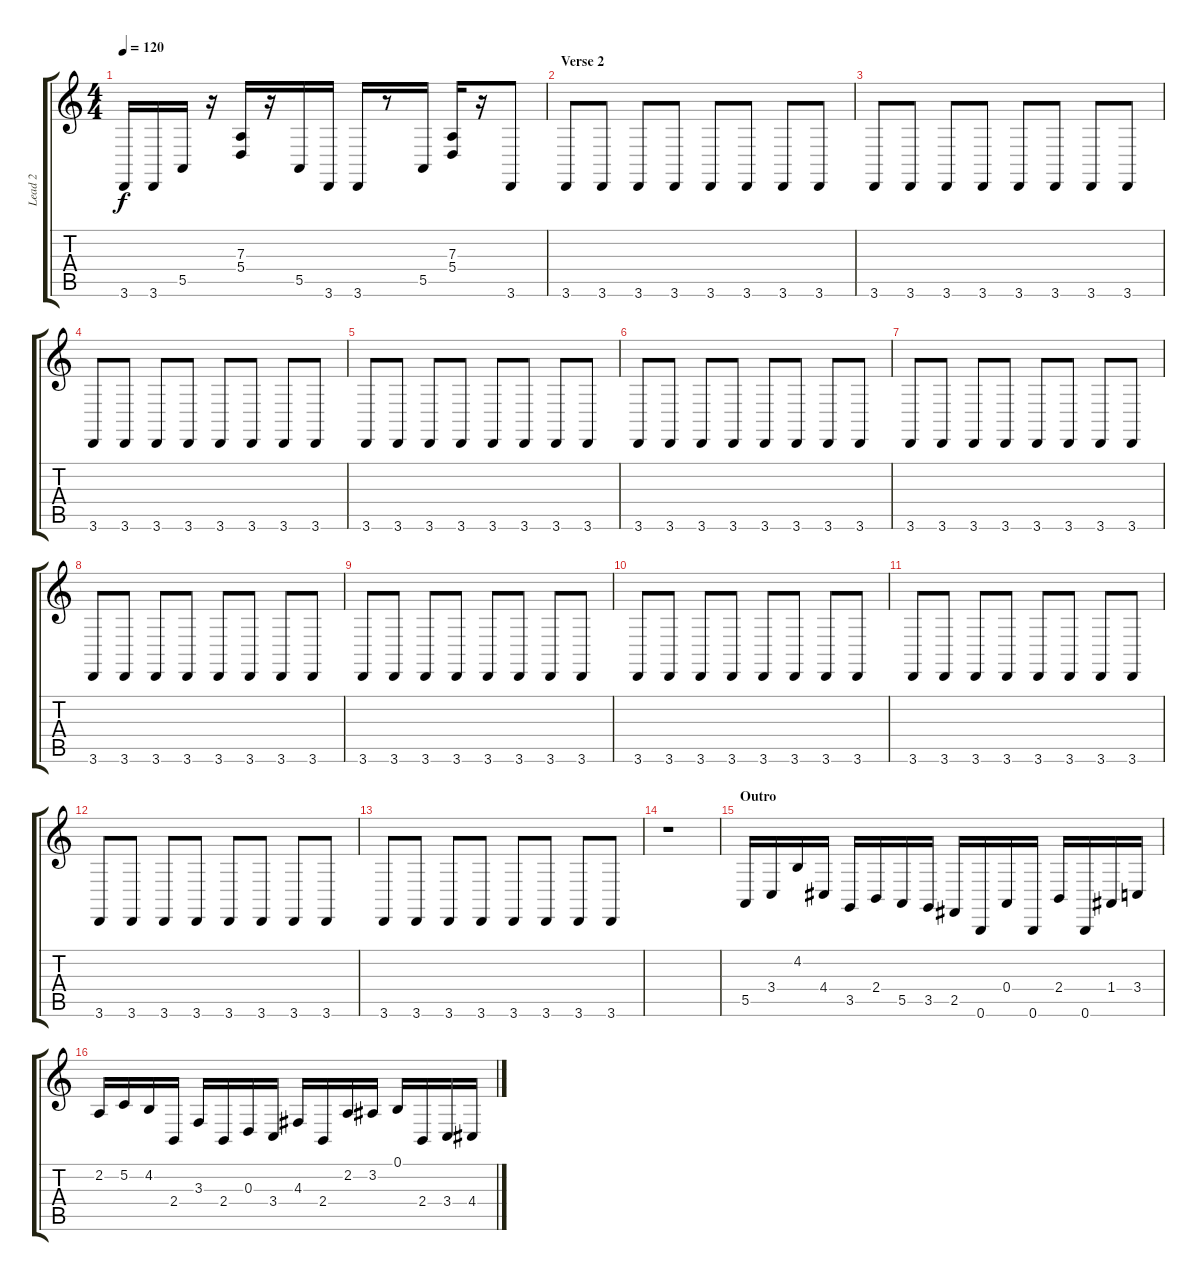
\track ("Lead 2" "Lead 2") {instrument lead1square}
\staff {score tabs}
\tuning (B3 G3 D3 A2 E2 B1) {hide}
\ts (4 4)
\tempo 120
\clef g2
\ks c
3.6.16{dy f} 3.6.16 5.5.16 r.16 (7.3 5.4).16 r.16 5.5.16 3.6.16 3.6.16 r.8 5.5.16 (7.3 5.4).16 r.16 3.6.8 |
\section ("" "Verse 2")
3.6.8{volume 13 balance 0} 3.6.8{balance 16} 3.6.8{balance 0} 3.6.8{balance 16} 3.6.8{balance 0} 3.6.8{balance 16} 3.6.8{balance 0} 3.6.8{balance 16} |
3.6.8{volume 13 balance 0} 3.6.8{balance 16} 3.6.8{balance 0} 3.6.8{balance 16} 3.6.8{balance 0} 3.6.8{balance 16} 3.6.8{balance 0} 3.6.8{balance 16} |
3.6.8{volume 13 balance 0} 3.6.8{balance 16} 3.6.8{balance 0} 3.6.8{balance 16} 3.6.8{balance 0} 3.6.8{balance 16} 3.6.8{balance 0} 3.6.8{balance 16} |
3.6.8{volume 13 balance 0} 3.6.8{balance 16} 3.6.8{balance 0} 3.6.8{balance 16} 3.6.8{balance 0} 3.6.8{balance 16} 3.6.8{balance 0} 3.6.8{balance 16} |
3.6.8{volume 13 balance 0} 3.6.8{balance 16} 3.6.8{balance 0} 3.6.8{balance 16} 3.6.8{balance 0} 3.6.8{balance 16} 3.6.8{balance 0} 3.6.8{balance 16} |
3.6.8{volume 13 balance 0} 3.6.8{balance 16} 3.6.8{balance 0} 3.6.8{balance 16} 3.6.8{balance 0} 3.6.8{balance 16} 3.6.8{balance 0} 3.6.8{balance 16} |
3.6.8{volume 13 balance 0} 3.6.8{balance 16} 3.6.8{balance 0} 3.6.8{balance 16} 3.6.8{balance 0} 3.6.8{balance 16} 3.6.8{balance 0} 3.6.8{balance 16} |
3.6.8{volume 13 balance 0} 3.6.8{balance 16} 3.6.8{balance 0} 3.6.8{balance 16} 3.6.8{balance 0} 3.6.8{balance 16} 3.6.8{balance 0} 3.6.8{balance 16} |
3.6.8{volume 13 balance 0} 3.6.8{balance 16} 3.6.8{balance 0} 3.6.8{balance 16} 3.6.8{balance 0} 3.6.8{balance 16} 3.6.8{balance 0} 3.6.8{balance 16} |
3.6.8{volume 13 balance 0} 3.6.8{balance 16} 3.6.8{balance 0} 3.6.8{balance 16} 3.6.8{balance 0} 3.6.8{balance 16} 3.6.8{balance 0} 3.6.8{balance 16} |
3.6.8{volume 13 balance 0} 3.6.8{balance 16} 3.6.8{balance 0} 3.6.8{balance 16} 3.6.8{balance 0} 3.6.8{balance 16} 3.6.8{balance 0} 3.6.8{balance 16} |
3.6.8{volume 13 balance 0} 3.6.8{balance 16} 3.6.8{balance 0} 3.6.8{balance 16} 3.6.8{balance 0} 3.6.8{balance 16} 3.6.8{balance 0} 3.6.8{balance 16} |
r.1 |
\section ("" "Outro")
5.5.16{volume 16} 3.4.16 4.2.16 4.4.16 3.5.16 2.4.16 5.5.16 3.5.16 2.5.16 0.6.16 0.4.16 0.6.16 2.4.16 0.6.16 1.4.16 3.4.16 |
2.2.16 5.2.16 4.2.16 2.4.16 3.3.16 2.4.16 0.3.16 3.4.16 4.3.16 2.4.16 2.2.16 3.2.16 0.1.16 2.4.16 3.4.16 4.4.16
